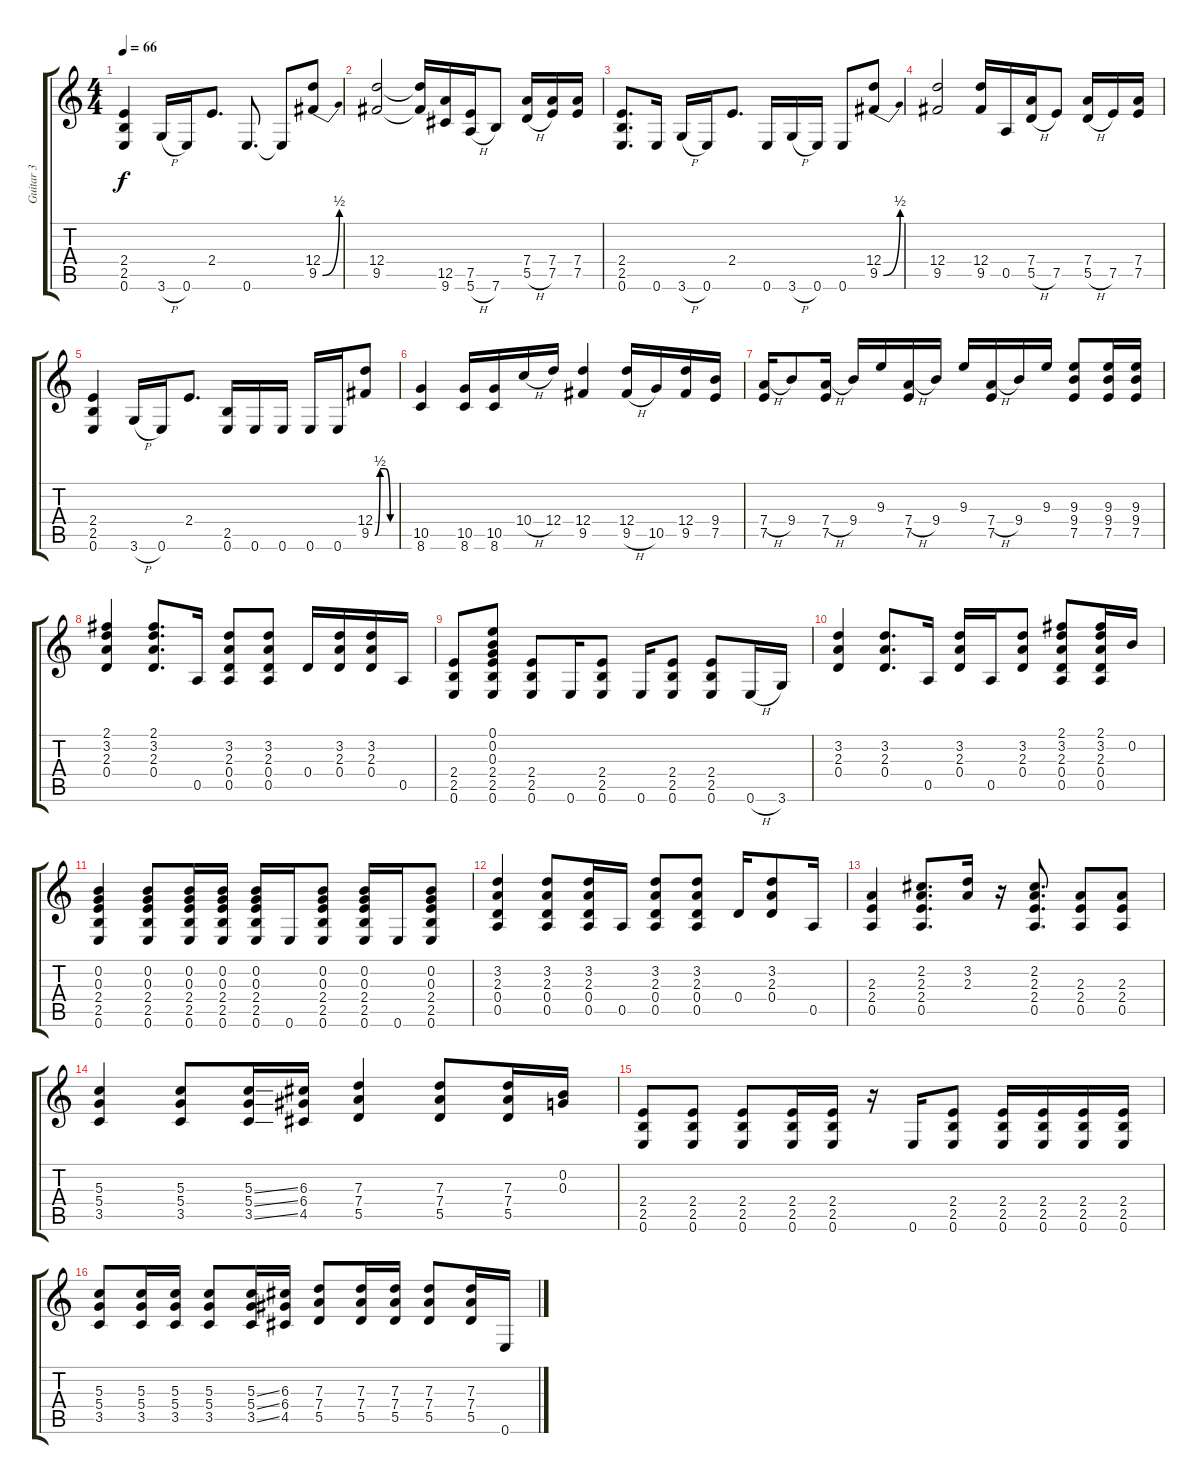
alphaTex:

\track ("Guitar 3" "Guitar 3") {instrument overdrivenguitar}
\staff {score tabs}
\tuning (E4 B3 G3 D3 A2 E2) {hide}
\ts (4 4)
\tempo 66
\clef g2
\ks c
(2.4 2.5 0.6).4{dy f} 3.6{h}.16 0.6.16 2.4.8{d} 0.6.8{d} 0.6{t}.8 (12.4 9.5{be (bend 0 0 60 2)}).8 |
(12.4 9.5).2 (12.4{t} 9.5{t}).16 (12.5 9.6).16 (7.5 5.6{h}).16 7.6.8 (7.4 5.5{h}).16 (7.4 7.5).16 (7.4 7.5).16 |
(2.4 2.5 0.6).8{d} 0.6.16 3.6{h}.16 0.6.16 2.4.8{d} 0.6.16 3.6{h}.16 0.6.16 0.6.8 (12.4 9.5{be (bend 0 0 60 2)}).8 |
(12.4 9.5).2 (12.4 9.5).16 0.5.16 (7.4 5.5{h}).16 7.5.8 (7.4 5.5{h}).16 7.5.16 (7.4 7.5).16 |
(2.4 2.5 0.6).4 3.6{h}.16 0.6.16 2.4.8{d} (2.5 0.6).16 0.6.16 0.6.16 0.6.16 0.6.16 (12.4 9.5{be (custom 0 0 15 2 30 2 45 0 60 0)}).8 |
(10.5 8.6).4 (10.5 8.6).16 (10.5 8.6).16 10.4{h}.16 12.4.16 (12.4 9.5).4 (12.4 9.5{h}).16 10.5.16 (12.4 9.5).16 (9.4 7.5).16 |
(7.4{h} 7.5).16 9.4.8 (7.4{h} 7.5).16 9.4.16 9.3.16 (7.4{h} 7.5).16 9.4.16 9.3.16 (7.4{h} 7.5).16 9.4.16 9.3.16 (9.3 9.4 7.5).8 (9.3 9.4 7.5).16 (9.3 9.4 7.5).16 |
(2.1 3.2 2.3 0.4).4 (2.1 3.2 2.3 0.4).8{d} 0.5.16 (3.2 2.3 0.4 0.5).8 (3.2 2.3 0.4 0.5).8 0.4.16 (3.2 2.3 0.4).16 (3.2 2.3 0.4).16 0.5.16 |
(2.4 2.5 0.6).8 (0.1 0.2 0.3 2.4 2.5 0.6).8 (2.4 2.5 0.6).8 0.6.16 (2.4 2.5 0.6).8 0.6.16 (2.4 2.5 0.6).8 (2.4 2.5 0.6).8 0.6{h}.16 3.6.16 |
(3.2 2.3 0.4).4 (3.2 2.3 0.4).8{d} 0.5.16 (3.2 2.3 0.4).16 0.5.16 (3.2 2.3 0.4).8 (2.1 3.2 2.3 0.4 0.5).8 (2.1 3.2 2.3 0.4 0.5).16 0.2.16 |
(0.2 0.3 2.4 2.5 0.6).4 (0.2 0.3 2.4 2.5 0.6).8 (0.2 0.3 2.4 2.5 0.6).16 (0.2 0.3 2.4 2.5 0.6).16 (0.2 0.3 2.4 2.5 0.6).16 0.6.16 (0.2 0.3 2.4 2.5 0.6).8 (0.2 0.3 2.4 2.5 0.6).16 0.6.16 (0.2 0.3 2.4 2.5 0.6).8 |
(3.2 2.3 0.4 0.5).4 (3.2 2.3 0.4 0.5).8 (3.2 2.3 0.4 0.5).16 0.5.16 (3.2 2.3 0.4 0.5).8 (3.2 2.3 0.4 0.5).8 0.4.16 (3.2 2.3 0.4).8 0.5.16 |
(2.3 2.4 0.5).4 (2.2 2.3 2.4 0.5).8{d} (3.2 2.3).16 r.16 (2.2 2.3 2.4 0.5).8{d} (2.3 2.4 0.5).8 (2.3 2.4 0.5).8 |
(5.3 5.4 3.5).4 (5.3 5.4 3.5).8 (5.3{ss} 5.4{ss} 3.5{ss}).16 (6.3 6.4 4.5).16 (7.3 7.4 5.5).4 (7.3 7.4 5.5).8 (7.3 7.4 5.5).16 (0.2 0.3).16 |
(2.4 2.5 0.6).8 (2.4 2.5 0.6).8 (2.4 2.5 0.6).8 (2.4 2.5 0.6).16 (2.4 2.5 0.6).16 r.16 0.6.16 (2.4 2.5 0.6).8 (2.4 2.5 0.6).16 (2.4 2.5 0.6).16 (2.4 2.5 0.6).16 (2.4 2.5 0.6).16 |
(5.3 5.4 3.5).8 (5.3 5.4 3.5).16 (5.3 5.4 3.5).16 (5.3 5.4 3.5).8 (5.3{ss} 5.4{ss} 3.5{ss}).16 (6.3 6.4 4.5).16 (7.3 7.4 5.5).8 (7.3 7.4 5.5).16 (7.3 7.4 5.5).16 (7.3 7.4 5.5).8 (7.3 7.4 5.5).16 0.6.16
